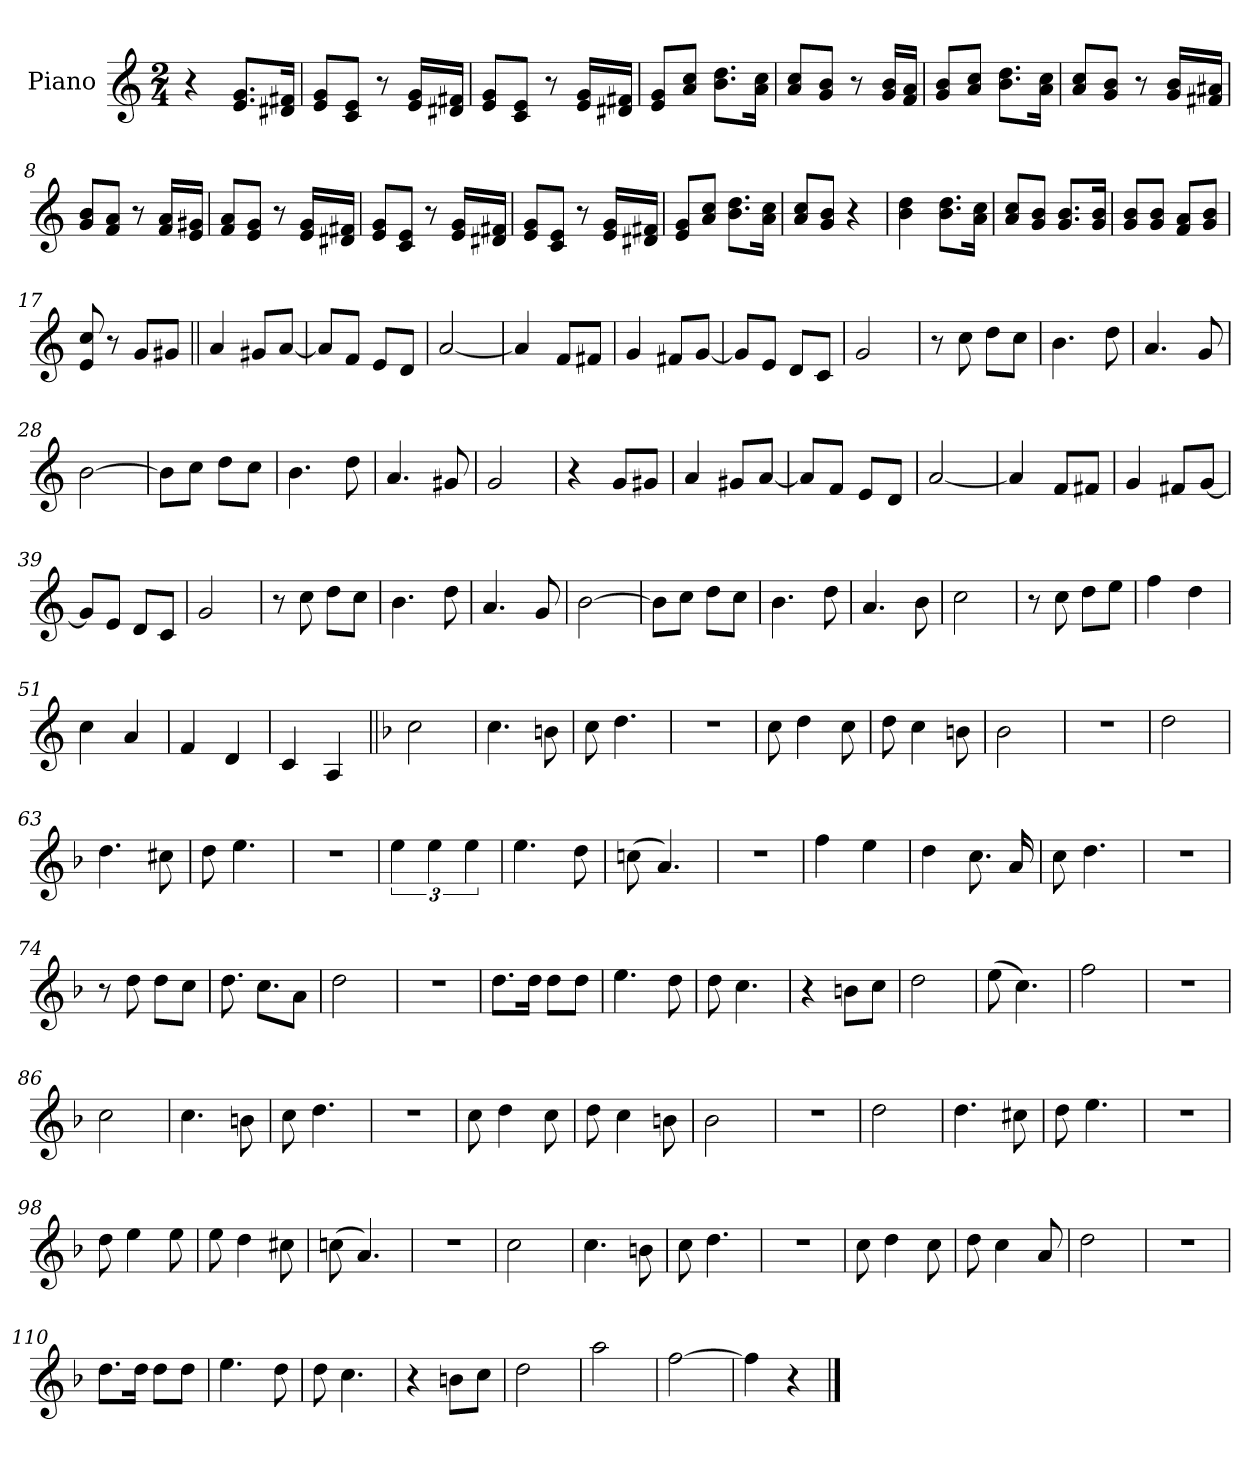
**kern
*part1
*staff1
*I"Piano
*I'Pno.
*clefG2
*k[]
*M2/4
=1
4r
8.e 8.gL
16d#X 16f#XJk
=2
8e 8gL
8c 8eJ
8r
16e 16gLL
16d#X 16f#XJJ
=3
8e 8gL
8c 8eJ
8r
16e 16gLL
16d#X 16f#XJJ
=4
8e 8gL
8a 8ccJ
8.b 8.ddL
16a 16ccJk
=5
8a 8ccL
8g 8bJ
8r
16g 16bLL
16f 16aJJ
=6
8g 8bL
8a 8ccJ
8.b 8.ddL
16a 16ccJk
=7
8a 8ccL
8g 8bJ
8r
16g 16bLL
16f#X 16a#XJJ
=8
8g 8bL
8f 8aJ
8r
16f 16aLL
16e 16g#XJJ
=9
8f 8aL
8e 8gJ
8r
16e 16gLL
16d#X 16f#XJJ
=10
8e 8gL
8c 8eJ
8r
16e 16gLL
16d#X 16f#XJJ
=11
8e 8gL
8c 8eJ
8r
16e 16gLL
16d#X 16f#XJJ
=12
8e 8gL
8a 8ccJ
8.b 8.ddL
16a 16ccJk
=13
8a 8ccL
8g 8bJ
4r
=14
4b 4dd
8.b 8.ddL
16a 16ccJk
=15
8a 8ccL
8g 8bJ
8.g 8.bL
16g 16bJk
=16
8g 8bL
8g 8bJ
8f 8aL
8g 8bJ
=17
8e 8cc
8r
8gL
8g#XJ
=18||
4a
8g#XL
[8aJ
=19
8aL]
8fJ
8eL
8dJ
=20
[2a
=21
4a]
8fL
8f#XJ
=22
4g
8f#XL
[8gJ
=23
8gL]
8eJ
8dL
8cJ
=24
2g
=25
8r
8cc
8ddL
8ccJ
=26
4.b
8dd
=27
4.a
8g
=28
[2b
=29
8bL]
8ccJ
8ddL
8ccJ
=30
4.b
8dd
=31
4.a
8g#X
=32
2g
=33
4r
8gL
8g#XJ
=34
4a
8g#XL
[8aJ
=35
8aL]
8fJ
8eL
8dJ
=36
[2a
=37
4a]
8fL
8f#XJ
=38
4g
8f#XL
[8gJ
=39
8gL]
8eJ
8dL
8cJ
=40
2g
=41
8r
8cc
8ddL
8ccJ
=42
4.b
8dd
=43
4.a
8g
=44
[2b
=45
8bL]
8ccJ
8ddL
8ccJ
=46
4.b
8dd
=47
4.a
8b
=48
2cc
=49
8r
8cc
8ddL
8eeJ
=50
4ff
4dd
=51
4cc
4a
=52
4f
4d
=53
4c
4A
=54||
*k[b-]
2cc
=55
4.cc
8bn
=56
8cc
4.dd
=57
2r
=58
8cc
4dd
8cc
=59
8dd
4cc
8bn
=60
2b-
=61
2r
=62
2dd
=63
4.dd
8cc#X
=64
8dd
4.ee
=65
2r
=66
6ee
6ee
6ee
=67
4.ee
8dd
=68
(>8ccn
4.a)
=69
2r
=70
4ff
4ee
=71
4dd
8.cc
16a
=72
8cc
4.dd
=73
2r
=74
8r
8dd
8ddL
8ccJ
=75
8.dd
8.ccL
8aJ
=76
2dd
=77
2r
=78
8.ddL
16ddJk
8ddL
8ddJ
=79
4.ee
8dd
=80
8dd
4.cc
=81
4r
8bnL
8ccJ
=82
2dd
=83
(>8ee
4.cc)
=84
2ff
=85
2r
=86
2cc
=87
4.cc
8bn
=88
8cc
4.dd
=89
2r
=90
8cc
4dd
8cc
=91
8dd
4cc
8bn
=92
2b-
=93
2r
=94
2dd
=95
4.dd
8cc#X
=96
8dd
4.ee
=97
2r
=98
8dd
4ee
8ee
=99
8ee
4dd
8cc#X
=100
(>8ccn
4.a)
=101
2r
=102
2cc
=103
4.cc
8bn
=104
8cc
4.dd
=105
2r
=106
8cc
4dd
8cc
=107
8dd
4cc
8a
=108
2dd
=109
2r
=110
8.ddL
16ddJk
8ddL
8ddJ
=111
4.ee
8dd
=112
8dd
4.cc
=113
4r
8bnL
8ccJ
=114
2dd
=115
2aa
=116
[2ff
=117
4ff]
4r
==
*-
